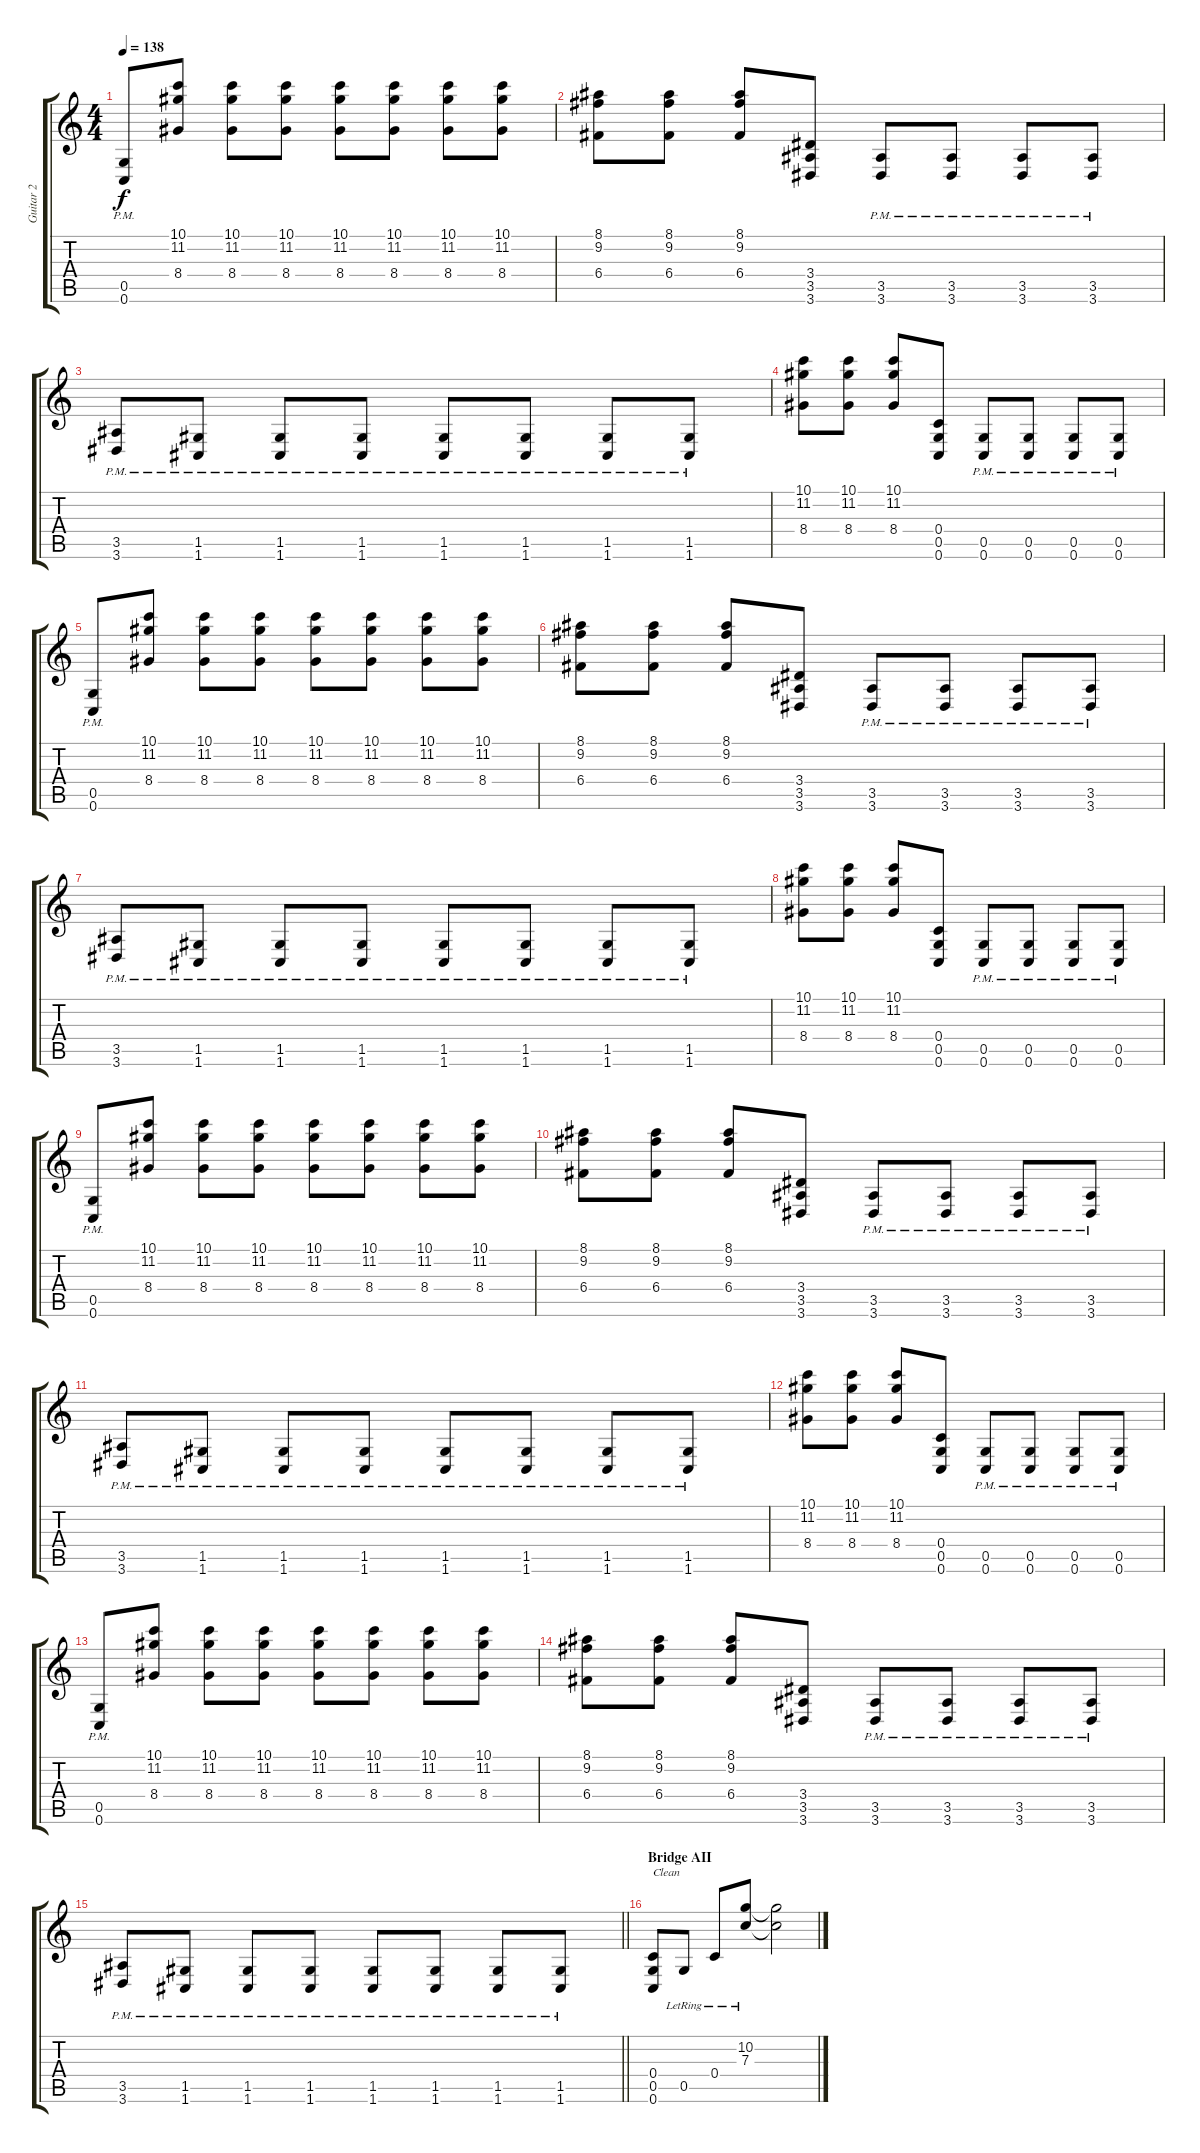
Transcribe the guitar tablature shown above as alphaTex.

\track ("Guitar 2" "Guitar 2") {instrument overdrivenguitar}
\staff {score tabs}
\tuning (D4 A3 F3 C3 G2 C2) {hide}
\ts (4 4)
\tempo 138
\clef g2
\ks c
(0.5{pm} 0.6{pm}).8{dy f} (10.1 11.2 8.4).8 (10.1 11.2 8.4).8 (10.1 11.2 8.4).8 (10.1 11.2 8.4).8 (10.1 11.2 8.4).8 (10.1 11.2 8.4).8 (10.1 11.2 8.4).8 |
(8.1 9.2 6.4).8 (8.1 9.2 6.4).8 (8.1 9.2 6.4).8 (3.4 3.5 3.6).8 (3.5{pm} 3.6{pm}).8 (3.5{pm} 3.6{pm}).8 (3.5{pm} 3.6{pm}).8 (3.5{pm} 3.6{pm}).8 |
(3.5{pm} 3.6{pm}).8 (1.5{pm} 1.6{pm}).8 (1.5{pm} 1.6{pm}).8 (1.5{pm} 1.6{pm}).8 (1.5{pm} 1.6{pm}).8 (1.5{pm} 1.6{pm}).8 (1.5{pm} 1.6{pm}).8 (1.5{pm} 1.6{pm}).8 |
(10.1 11.2 8.4).8 (10.1 11.2 8.4).8 (10.1 11.2 8.4).8 (0.4 0.5 0.6).8 (0.5{pm} 0.6{pm}).8 (0.5{pm} 0.6{pm}).8 (0.5{pm} 0.6{pm}).8 (0.5{pm} 0.6{pm}).8 |
(0.5{pm} 0.6{pm}).8 (10.1 11.2 8.4).8 (10.1 11.2 8.4).8 (10.1 11.2 8.4).8 (10.1 11.2 8.4).8 (10.1 11.2 8.4).8 (10.1 11.2 8.4).8 (10.1 11.2 8.4).8 |
(8.1 9.2 6.4).8 (8.1 9.2 6.4).8 (8.1 9.2 6.4).8 (3.4 3.5 3.6).8 (3.5{pm} 3.6{pm}).8 (3.5{pm} 3.6{pm}).8 (3.5{pm} 3.6{pm}).8 (3.5{pm} 3.6{pm}).8 |
(3.5{pm} 3.6{pm}).8 (1.5{pm} 1.6{pm}).8 (1.5{pm} 1.6{pm}).8 (1.5{pm} 1.6{pm}).8 (1.5{pm} 1.6{pm}).8 (1.5{pm} 1.6{pm}).8 (1.5{pm} 1.6{pm}).8 (1.5{pm} 1.6{pm}).8 |
(10.1 11.2 8.4).8 (10.1 11.2 8.4).8 (10.1 11.2 8.4).8 (0.4 0.5 0.6).8 (0.5{pm} 0.6{pm}).8 (0.5{pm} 0.6{pm}).8 (0.5{pm} 0.6{pm}).8 (0.5{pm} 0.6{pm}).8 |
(0.5{pm} 0.6{pm}).8 (10.1 11.2 8.4).8 (10.1 11.2 8.4).8 (10.1 11.2 8.4).8 (10.1 11.2 8.4).8 (10.1 11.2 8.4).8 (10.1 11.2 8.4).8 (10.1 11.2 8.4).8 |
(8.1 9.2 6.4).8 (8.1 9.2 6.4).8 (8.1 9.2 6.4).8 (3.4 3.5 3.6).8 (3.5{pm} 3.6{pm}).8 (3.5{pm} 3.6{pm}).8 (3.5{pm} 3.6{pm}).8 (3.5{pm} 3.6{pm}).8 |
(3.5{pm} 3.6{pm}).8 (1.5{pm} 1.6{pm}).8 (1.5{pm} 1.6{pm}).8 (1.5{pm} 1.6{pm}).8 (1.5{pm} 1.6{pm}).8 (1.5{pm} 1.6{pm}).8 (1.5{pm} 1.6{pm}).8 (1.5{pm} 1.6{pm}).8 |
(10.1 11.2 8.4).8 (10.1 11.2 8.4).8 (10.1 11.2 8.4).8 (0.4 0.5 0.6).8 (0.5{pm} 0.6{pm}).8 (0.5{pm} 0.6{pm}).8 (0.5{pm} 0.6{pm}).8 (0.5{pm} 0.6{pm}).8 |
(0.5{pm} 0.6{pm}).8 (10.1 11.2 8.4).8 (10.1 11.2 8.4).8 (10.1 11.2 8.4).8 (10.1 11.2 8.4).8 (10.1 11.2 8.4).8 (10.1 11.2 8.4).8 (10.1 11.2 8.4).8 |
(8.1 9.2 6.4).8 (8.1 9.2 6.4).8 (8.1 9.2 6.4).8 (3.4 3.5 3.6).8 (3.5{pm} 3.6{pm}).8 (3.5{pm} 3.6{pm}).8 (3.5{pm} 3.6{pm}).8 (3.5{pm} 3.6{pm}).8 |
\barLineRight lightlight
(3.5{pm} 3.6{pm}).8 (1.5{pm} 1.6{pm}).8 (1.5{pm} 1.6{pm}).8 (1.5{pm} 1.6{pm}).8 (1.5{pm} 1.6{pm}).8 (1.5{pm} 1.6{pm}).8 (1.5{pm} 1.6{pm}).8 (1.5{pm} 1.6{pm}).8 |
\section ("" "Bridge AII")
(0.4 0.5 0.6).8{txt "Clean"} 0.5{lr}.8{instrument acousticguitarnylon} 0.4{lr}.8 (10.2{lr} 7.3{lr}).8 (10.2{t} 7.3{t}).2
